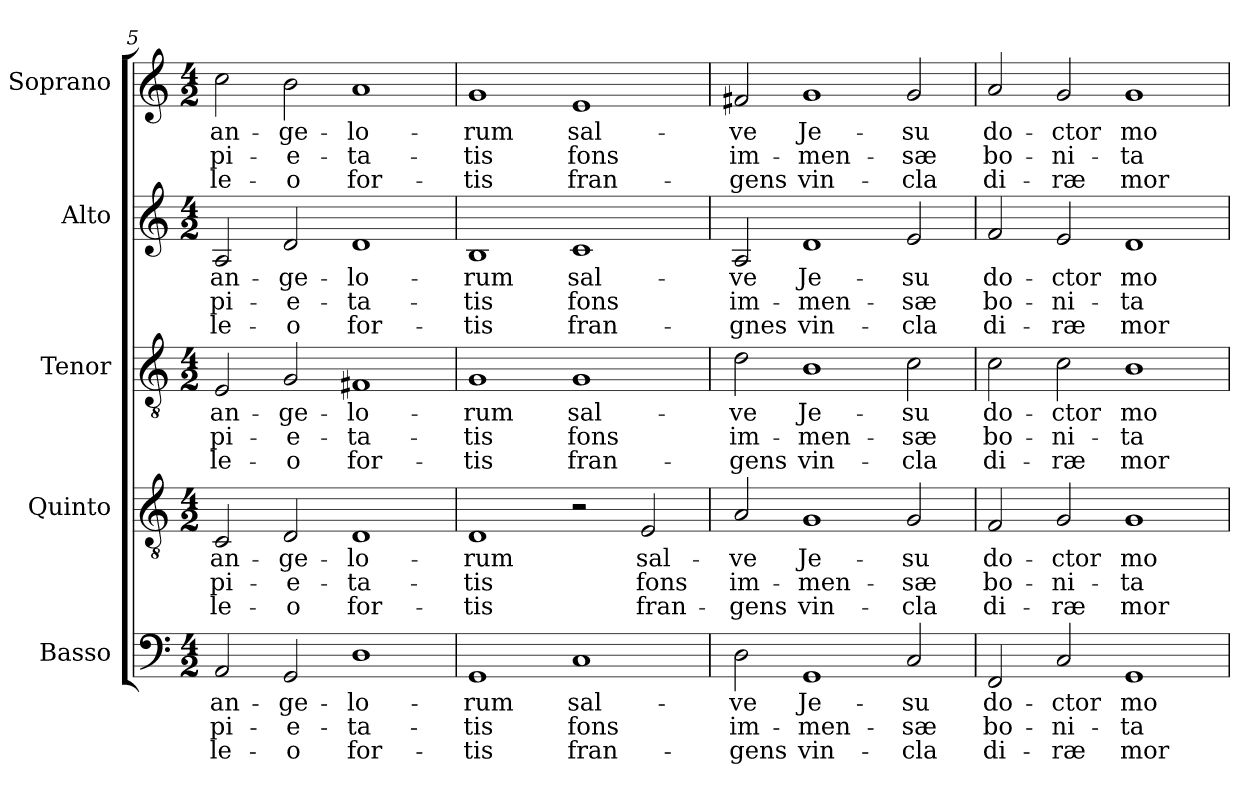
**kern	**text	**text	**text	**kern	**text	**text	**text	**kern	**text	**text	**text	**kern	**text	**text	**text	**kern	**text	**text	**text
*part5	*part5	*part5	*part5	*part4	*part4	*part4	*part4	*part3	*part3	*part3	*part3	*part2	*part2	*part2	*part2	*part1	*part1	*part1	*part1
*staff5	*staff5	*staff5	*staff5	*staff4	*staff4	*staff4	*staff4	*staff3	*staff3	*staff3	*staff3	*staff2	*staff2	*staff2	*staff2	*staff1	*staff1	*staff1	*staff1
*I"Basso	*	*	*	*I"Quinto	*	*	*	*I"Tenor	*	*	*	*I"Alto	*	*	*	*I"Soprano	*	*	*
*I'B.	*	*	*	*I'Q.	*	*	*	*I'T.	*	*	*	*I'A.	*	*	*	*I'S.	*	*	*
*clefF4	*	*	*	*clefGv2	*	*	*	*clefGv2	*	*	*	*clefG2	*	*	*	*clefG2	*	*	*
*	*	*	*	*ITrd7c12	*	*	*	*ITrd7c12	*	*	*	*	*	*	*	*	*	*	*
*k[]	*	*	*	*k[]	*	*	*	*k[]	*	*	*	*k[]	*	*	*	*k[]	*	*	*
*C:	*	*	*	*C:	*	*	*	*C:	*	*	*	*C:	*	*	*	*C:	*	*	*
*M4/2	*	*	*	*M4/2	*	*	*	*M4/2	*	*	*	*M4/2	*	*	*	*M4/2	*	*	*
=5	=5	=5	=5	=5	=5	=5	=5	=5	=5	=5	=5	=5	=5	=5	=5	=5	=5	=5	=5
!	!LO:LY:b:color=#000000	!LO:LY:b:color=#000000	!LO:LY:b:color=#000000	!	!	!	!	!	!	!	!	!	!	!	!	!	!	!	!
!	!	!	!	!	!LO:LY:b:color=#000000	!LO:LY:b:color=#000000	!LO:LY:b:color=#000000	!	!	!	!	!	!	!	!	!	!	!	!
!	!	!	!	!	!	!	!	!	!LO:LY:b:color=#000000	!LO:LY:b:color=#000000	!LO:LY:b:color=#000000	!	!	!	!	!	!	!	!
!	!	!	!	!	!	!	!	!	!	!	!	!	!LO:LY:b:color=#000000	!LO:LY:b:color=#000000	!LO:LY:b:color=#000000	!	!	!	!
!	!	!	!	!	!	!	!	!	!	!	!	!	!	!	!	!	!LO:LY:b:color=#000000	!LO:LY:b:color=#000000	!LO:LY:b:color=#000000
2AAi/	an-	pi-	le-	2CCi/	an-	pi-	le-	2EEi/	an-	pi-	le-	2Ai/	an-	pi-	le-	2cci\	an-	pi-	le-
!	!LO:LY:b:color=#000000	!LO:LY:b:color=#000000	!LO:LY:b:color=#000000	!	!	!	!	!	!	!	!	!	!	!	!	!	!	!	!
!	!	!	!	!	!LO:LY:b:color=#000000	!LO:LY:b:color=#000000	!LO:LY:b:color=#000000	!	!	!	!	!	!	!	!	!	!	!	!
!	!	!	!	!	!	!	!	!	!LO:LY:b:color=#000000	!LO:LY:b:color=#000000	!LO:LY:b:color=#000000	!	!	!	!	!	!	!	!
!	!	!	!	!	!	!	!	!	!	!	!	!	!LO:LY:b:color=#000000	!LO:LY:b:color=#000000	!LO:LY:b:color=#000000	!	!	!	!
!	!	!	!	!	!	!	!	!	!	!	!	!	!	!	!	!	!LO:LY:b:color=#000000	!LO:LY:b:color=#000000	!LO:LY:b:color=#000000
2GGi/	-ge-	-e-	-o	2DDi/	-ge-	-e-	-o	2GGi/	-ge-	-e-	-o	2di/	-ge-	-e-	-o	2bi\	-ge-	-e-	-o
!	!LO:LY:b:color=#000000	!LO:LY:b:color=#000000	!LO:LY:b:color=#000000	!	!	!	!	!	!	!	!	!	!	!	!	!	!	!	!
!	!	!	!	!	!LO:LY:b:color=#000000	!LO:LY:b:color=#000000	!LO:LY:b:color=#000000	!	!	!	!	!	!	!	!	!	!	!	!
!	!	!	!	!	!	!	!	!	!LO:LY:b:color=#000000	!LO:LY:b:color=#000000	!LO:LY:b:color=#000000	!	!	!	!	!	!	!	!
!	!	!	!	!	!	!	!	!	!	!	!	!	!LO:LY:b:color=#000000	!LO:LY:b:color=#000000	!LO:LY:b:color=#000000	!	!	!	!
!	!	!	!	!	!	!	!	!	!	!	!	!	!	!	!	!	!LO:LY:b:color=#000000	!LO:LY:b:color=#000000	!LO:LY:b:color=#000000
1Di	-lo-	-ta-	for-	1DDi	-lo-	-ta-	for-	1FF#Xi	-lo-	-ta-	for-	1di	-lo-	-ta-	for-	1ai	-lo-	-ta-	for-
=6	=6	=6	=6	=6	=6	=6	=6	=6	=6	=6	=6	=6	=6	=6	=6	=6	=6	=6	=6
!	!LO:LY:b:color=#000000	!LO:LY:b:color=#000000	!LO:LY:b:color=#000000	!	!	!	!	!	!	!	!	!	!	!	!	!	!	!	!
!	!	!	!	!	!LO:LY:b:color=#000000	!LO:LY:b:color=#000000	!LO:LY:b:color=#000000	!	!	!	!	!	!	!	!	!	!	!	!
!	!	!	!	!	!	!	!	!	!LO:LY:b:color=#000000	!LO:LY:b:color=#000000	!LO:LY:b:color=#000000	!	!	!	!	!	!	!	!
!	!	!	!	!	!	!	!	!	!	!	!	!	!LO:LY:b:color=#000000	!LO:LY:b:color=#000000	!LO:LY:b:color=#000000	!	!	!	!
!	!	!	!	!	!	!	!	!	!	!	!	!	!	!	!	!	!LO:LY:b:color=#000000	!LO:LY:b:color=#000000	!LO:LY:b:color=#000000
1GGi	-rum	-tis	-tis	1DDi	-rum	-tis	-tis	1GGi	-rum	-tis	-tis	1Bi	-rum	-tis	-tis	1gi	-rum	-tis	-tis
!	!LO:LY:b:color=#000000	!LO:LY:b:color=#000000	!LO:LY:b:color=#000000	!	!	!	!	!	!	!	!	!	!	!	!	!	!	!	!
!	!	!	!	!	!	!	!	!	!LO:LY:b:color=#000000	!LO:LY:b:color=#000000	!LO:LY:b:color=#000000	!	!	!	!	!	!	!	!
!	!	!	!	!	!	!	!	!	!	!	!	!	!LO:LY:b:color=#000000	!LO:LY:b:color=#000000	!LO:LY:b:color=#000000	!	!	!	!
!	!	!	!	!	!	!	!	!	!	!	!	!	!	!	!	!	!LO:LY:b:color=#000000	!LO:LY:b:color=#000000	!LO:LY:b:color=#000000
1Ci	sal-	fons	fran-	2r	.	.	.	1GGi	sal-	fons	fran-	1ci	sal-	fons	fran-	1ei	sal-	fons	fran-
!	!	!	!	!	!LO:LY:b:color=#000000	!LO:LY:b:color=#000000	!LO:LY:b:color=#000000	!	!	!	!	!	!	!	!	!	!	!	!
.	.	.	.	2EEi/	sal-	fons	fran-	.	.	.	.	.	.	.	.	.	.	.	.
=7	=7	=7	=7	=7	=7	=7	=7	=7	=7	=7	=7	=7	=7	=7	=7	=7	=7	=7	=7
!	!LO:LY:b:color=#000000	!LO:LY:b:color=#000000	!LO:LY:b:color=#000000	!	!	!	!	!	!	!	!	!	!	!	!	!	!	!	!
!	!	!	!	!	!LO:LY:b:color=#000000	!LO:LY:b:color=#000000	!LO:LY:b:color=#000000	!	!	!	!	!	!	!	!	!	!	!	!
!	!	!	!	!	!	!	!	!	!LO:LY:b:color=#000000	!LO:LY:b:color=#000000	!LO:LY:b:color=#000000	!	!	!	!	!	!	!	!
!	!	!	!	!	!	!	!	!	!	!	!	!	!LO:LY:b:color=#000000	!LO:LY:b:color=#000000	!LO:LY:b:color=#000000	!	!	!	!
!	!	!	!	!	!	!	!	!	!	!	!	!	!	!	!	!	!LO:LY:b:color=#000000	!LO:LY:b:color=#000000	!LO:LY:b:color=#000000
2Di\	-ve	im-	-gens	2AAi/	-ve	im-	-gens	2Di\	-ve	im-	-gens	2Ai/	-ve	im-	-gnes	2f#Xi/	-ve	im-	-gens
!	!LO:LY:b:color=#000000	!LO:LY:b:color=#000000	!LO:LY:b:color=#000000	!	!	!	!	!	!	!	!	!	!	!	!	!	!	!	!
!	!	!	!	!	!LO:LY:b:color=#000000	!LO:LY:b:color=#000000	!LO:LY:b:color=#000000	!	!	!	!	!	!	!	!	!	!	!	!
!	!	!	!	!	!	!	!	!	!LO:LY:b:color=#000000	!LO:LY:b:color=#000000	!LO:LY:b:color=#000000	!	!	!	!	!	!	!	!
!	!	!	!	!	!	!	!	!	!	!	!	!	!LO:LY:b:color=#000000	!LO:LY:b:color=#000000	!LO:LY:b:color=#000000	!	!	!	!
!	!	!	!	!	!	!	!	!	!	!	!	!	!	!	!	!	!LO:LY:b:color=#000000	!LO:LY:b:color=#000000	!LO:LY:b:color=#000000
1GGi	Je-	-men-	vin-	1GGi	Je-	-men-	vin-	1BBi	Je-	-men-	vin-	1di	Je-	-men-	vin-	1gi	Je-	-men-	vin-
!	!LO:LY:b:color=#000000	!LO:LY:b:color=#000000	!LO:LY:b:color=#000000	!	!	!	!	!	!	!	!	!	!	!	!	!	!	!	!
!	!	!	!	!	!LO:LY:b:color=#000000	!LO:LY:b:color=#000000	!LO:LY:b:color=#000000	!	!	!	!	!	!	!	!	!	!	!	!
!	!	!	!	!	!	!	!	!	!LO:LY:b:color=#000000	!LO:LY:b:color=#000000	!LO:LY:b:color=#000000	!	!	!	!	!	!	!	!
!	!	!	!	!	!	!	!	!	!	!	!	!	!LO:LY:b:color=#000000	!LO:LY:b:color=#000000	!LO:LY:b:color=#000000	!	!	!	!
!	!	!	!	!	!	!	!	!	!	!	!	!	!	!	!	!	!LO:LY:b:color=#000000	!LO:LY:b:color=#000000	!LO:LY:b:color=#000000
2Ci/	-su	-sæ	-cla	2GGi/	-su	-sæ	-cla	2Ci\	-su	-sæ	-cla	2ei/	-su	-sæ	-cla	2gi/	-su	-sæ	-cla
!!LO:LB:g=z
=8	=8	=8	=8	=8	=8	=8	=8	=8	=8	=8	=8	=8	=8	=8	=8	=8	=8	=8	=8
!	!LO:LY:b:color=#000000	!LO:LY:b:color=#000000	!LO:LY:b:color=#000000	!	!	!	!	!	!	!	!	!	!	!	!	!	!	!	!
!	!	!	!	!	!LO:LY:b:color=#000000	!LO:LY:b:color=#000000	!LO:LY:b:color=#000000	!	!	!	!	!	!	!	!	!	!	!	!
!	!	!	!	!	!	!	!	!	!LO:LY:b:color=#000000	!LO:LY:b:color=#000000	!LO:LY:b:color=#000000	!	!	!	!	!	!	!	!
!	!	!	!	!	!	!	!	!	!	!	!	!	!LO:LY:b:color=#000000	!LO:LY:b:color=#000000	!LO:LY:b:color=#000000	!	!	!	!
!	!	!	!	!	!	!	!	!	!	!	!	!	!	!	!	!	!LO:LY:b:color=#000000	!LO:LY:b:color=#000000	!LO:LY:b:color=#000000
2FFi/	do-	bo-	di-	2FFi/	do-	bo-	di-	2Ci\	do-	bo-	di-	2fi/	do-	bo-	di-	2ai/	do-	bo-	di-
!	!LO:LY:b:color=#000000	!LO:LY:b:color=#000000	!LO:LY:b:color=#000000	!	!	!	!	!	!	!	!	!	!	!	!	!	!	!	!
!	!	!	!	!	!LO:LY:b:color=#000000	!LO:LY:b:color=#000000	!LO:LY:b:color=#000000	!	!	!	!	!	!	!	!	!	!	!	!
!	!	!	!	!	!	!	!	!	!LO:LY:b:color=#000000	!LO:LY:b:color=#000000	!LO:LY:b:color=#000000	!	!	!	!	!	!	!	!
!	!	!	!	!	!	!	!	!	!	!	!	!	!LO:LY:b:color=#000000	!LO:LY:b:color=#000000	!LO:LY:b:color=#000000	!	!	!	!
!	!	!	!	!	!	!	!	!	!	!	!	!	!	!	!	!	!LO:LY:b:color=#000000	!LO:LY:b:color=#000000	!LO:LY:b:color=#000000
2Ci/	-ctor	-ni-	-ræ	2GGi/	-ctor	-ni-	-ræ	2Ci\	-ctor	-ni-	-ræ	2ei/	-ctor	-ni-	-ræ	2gi/	-ctor	-ni-	-ræ
!	!LO:LY:b:color=#000000	!LO:LY:b:color=#000000	!LO:LY:b:color=#000000	!	!	!	!	!	!	!	!	!	!	!	!	!	!	!	!
!	!	!	!	!	!LO:LY:b:color=#000000	!LO:LY:b:color=#000000	!LO:LY:b:color=#000000	!	!	!	!	!	!	!	!	!	!	!	!
!	!	!	!	!	!	!	!	!	!LO:LY:b:color=#000000	!LO:LY:b:color=#000000	!LO:LY:b:color=#000000	!	!	!	!	!	!	!	!
!	!	!	!	!	!	!	!	!	!	!	!	!	!LO:LY:b:color=#000000	!LO:LY:b:color=#000000	!LO:LY:b:color=#000000	!	!	!	!
!	!	!	!	!	!	!	!	!	!	!	!	!	!	!	!	!	!LO:LY:b:color=#000000	!LO:LY:b:color=#000000	!LO:LY:b:color=#000000
1GGi	mo-	-ta-	mor-	1GGi	mo-	-ta-	mor-	1BBi	mo-	-ta-	mor-	1di	mo-	-ta-	mor-	1gi	mo-	-ta-	mor-
=	=	=	=	=	=	=	=	=	=	=	=	=	=	=	=	=	=	=	=
*-	*-	*-	*-	*-	*-	*-	*-	*-	*-	*-	*-	*-	*-	*-	*-	*-	*-	*-	*-
